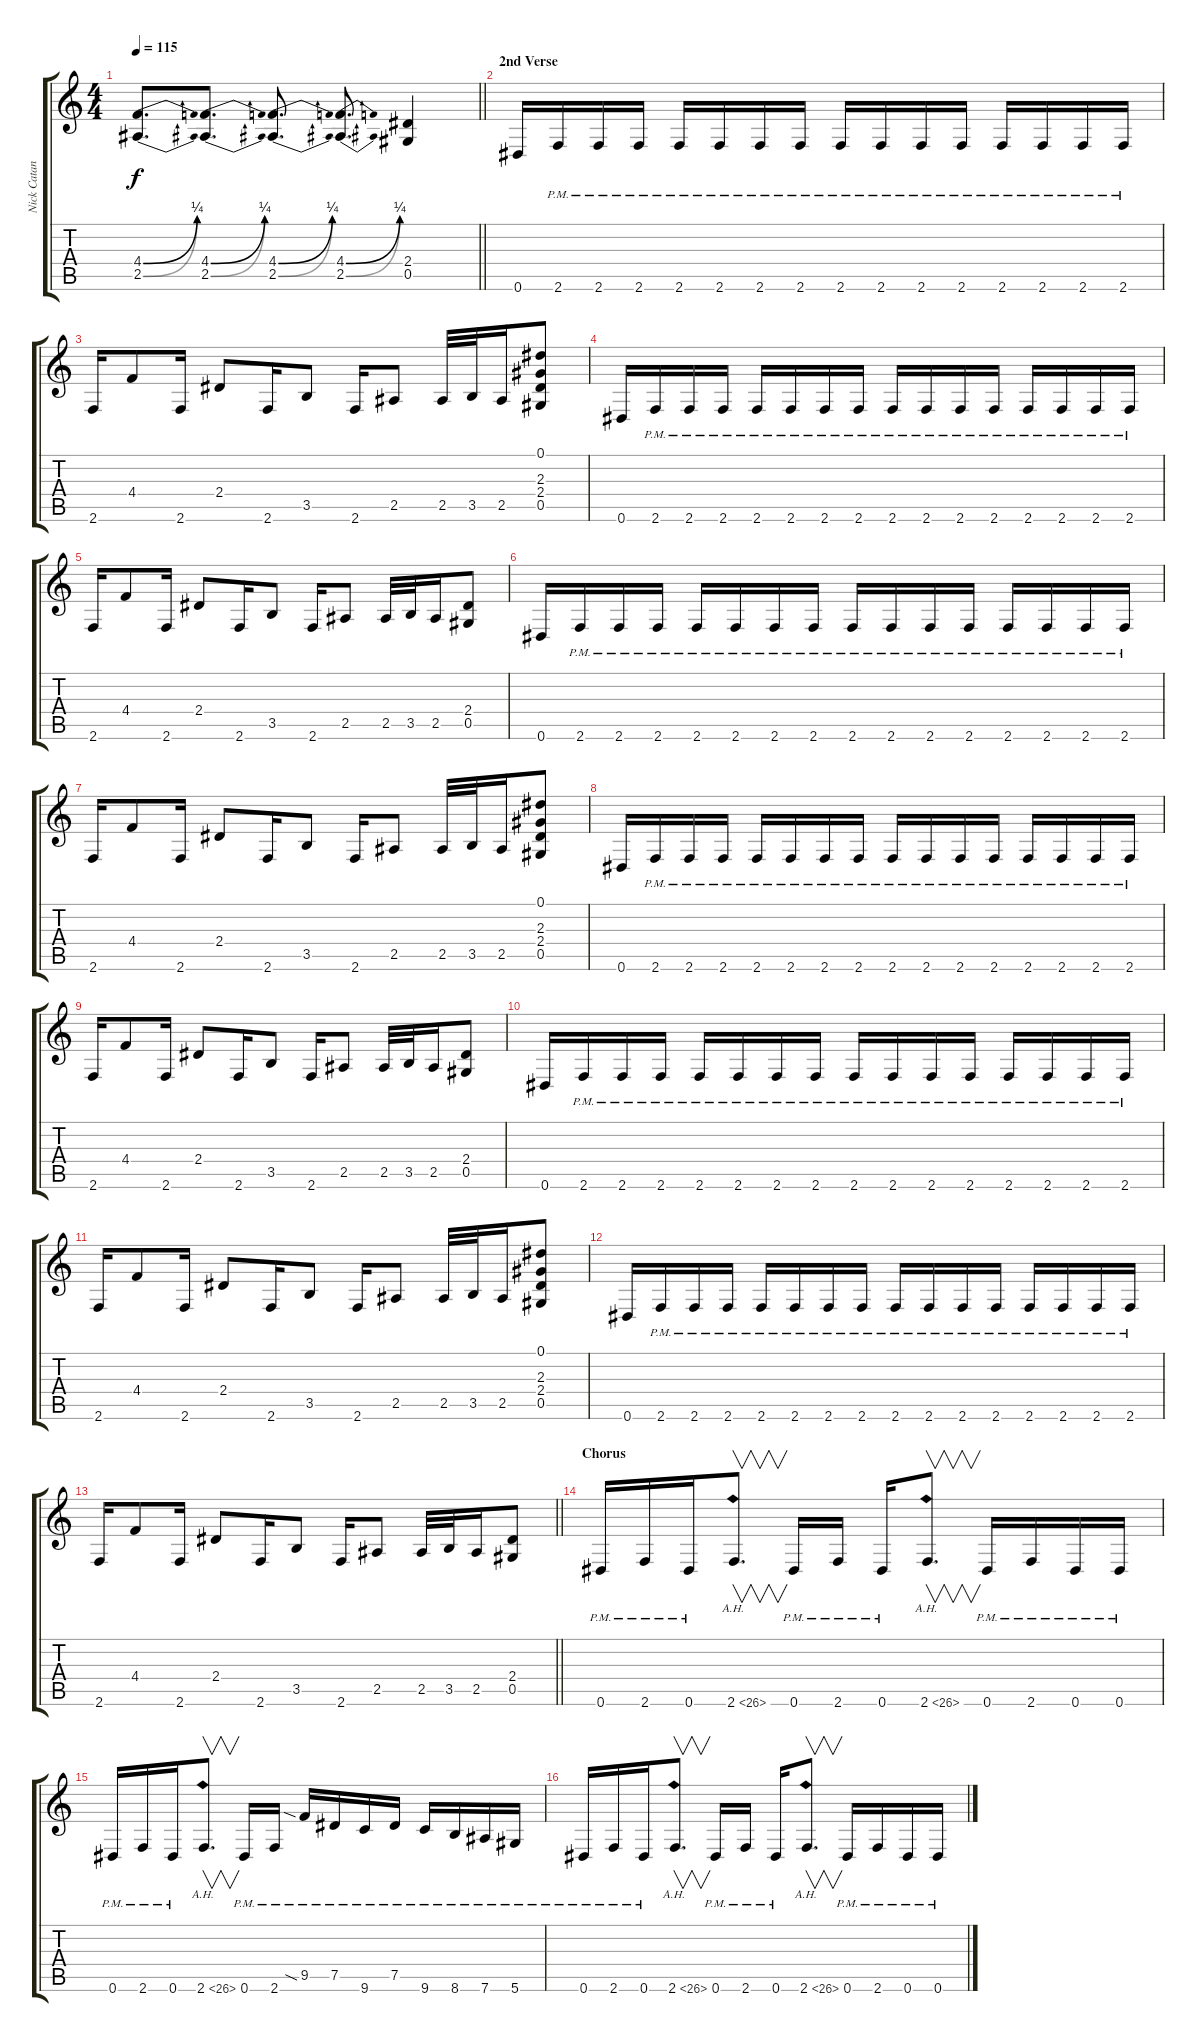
\track ("Nick Catanese" "Nick Catan") {instrument distortionguitar}
\staff {score tabs}
\tuning (Eb4 Bb3 Gb3 Db3 Ab2 Eb2) {hide}
\ts (4 4)
\tempo 115
\clef g2
\barLineRight lightlight
\ks c
(4.4{be (bend 0 0 60 1)} 2.5{be (bend 0 0 60 1)}).8{d dy f} (4.4{be (bend 0 0 60 1)} 2.5{be (bend 0 0 60 1)}).8{d} (4.4{be (bend 0 0 60 1)} 2.5{be (bend 0 0 60 1)}).8{d} (4.4{be (bend 0 0 60 1)} 2.5{be (bend 0 0 60 1)}).8{d} (2.4 0.5).4 |
\section ("" "2nd Verse")
0.6.16 2.6{pm}.16 2.6{pm}.16 2.6{pm}.16 2.6{pm}.16 2.6{pm}.16 2.6{pm}.16 2.6{pm}.16 2.6{pm}.16 2.6{pm}.16 2.6{pm}.16 2.6{pm}.16 2.6{pm}.16 2.6{pm}.16 2.6{pm}.16 2.6{pm}.16 |
2.6.16 4.4.8 2.6.16 2.4.8 2.6.16 3.5.8 2.6.16 2.5.8 2.5.32 3.5.32 2.5.16 (0.1 2.3 2.4 0.5).8 |
0.6.16 2.6{pm}.16 2.6{pm}.16 2.6{pm}.16 2.6{pm}.16 2.6{pm}.16 2.6{pm}.16 2.6{pm}.16 2.6{pm}.16 2.6{pm}.16 2.6{pm}.16 2.6{pm}.16 2.6{pm}.16 2.6{pm}.16 2.6{pm}.16 2.6{pm}.16 |
2.6.16 4.4.8 2.6.16 2.4.8 2.6.16 3.5.8 2.6.16 2.5.8 2.5.32 3.5.32 2.5.16 (2.4 0.5).8 |
0.6.16 2.6{pm}.16 2.6{pm}.16 2.6{pm}.16 2.6{pm}.16 2.6{pm}.16 2.6{pm}.16 2.6{pm}.16 2.6{pm}.16 2.6{pm}.16 2.6{pm}.16 2.6{pm}.16 2.6{pm}.16 2.6{pm}.16 2.6{pm}.16 2.6{pm}.16 |
2.6.16 4.4.8 2.6.16 2.4.8 2.6.16 3.5.8 2.6.16 2.5.8 2.5.32 3.5.32 2.5.16 (0.1 2.3 2.4 0.5).8 |
0.6.16 2.6{pm}.16 2.6{pm}.16 2.6{pm}.16 2.6{pm}.16 2.6{pm}.16 2.6{pm}.16 2.6{pm}.16 2.6{pm}.16 2.6{pm}.16 2.6{pm}.16 2.6{pm}.16 2.6{pm}.16 2.6{pm}.16 2.6{pm}.16 2.6{pm}.16 |
2.6.16 4.4.8 2.6.16 2.4.8 2.6.16 3.5.8 2.6.16 2.5.8 2.5.32 3.5.32 2.5.16 (2.4 0.5).8 |
0.6.16 2.6{pm}.16 2.6{pm}.16 2.6{pm}.16 2.6{pm}.16 2.6{pm}.16 2.6{pm}.16 2.6{pm}.16 2.6{pm}.16 2.6{pm}.16 2.6{pm}.16 2.6{pm}.16 2.6{pm}.16 2.6{pm}.16 2.6{pm}.16 2.6{pm}.16 |
2.6.16 4.4.8 2.6.16 2.4.8 2.6.16 3.5.8 2.6.16 2.5.8 2.5.32 3.5.32 2.5.16 (0.1 2.3 2.4 0.5).8 |
0.6.16 2.6{pm}.16 2.6{pm}.16 2.6{pm}.16 2.6{pm}.16 2.6{pm}.16 2.6{pm}.16 2.6{pm}.16 2.6{pm}.16 2.6{pm}.16 2.6{pm}.16 2.6{pm}.16 2.6{pm}.16 2.6{pm}.16 2.6{pm}.16 2.6{pm}.16 |
\barLineRight lightlight
2.6.16 4.4.8 2.6.16 2.4.8 2.6.16 3.5.8 2.6.16 2.5.8 2.5.32 3.5.32 2.5.16 (2.4 0.5).8 |
\section ("" "Chorus")
0.6{pm}.16 2.6{pm}.16 0.6{pm}.16 2.6{ah 24}.8{v d} 0.6{pm}.16 2.6{pm}.16 0.6{pm}.16 2.6{ah 24}.8{v d} 0.6{pm}.16 2.6{pm}.16 0.6{pm}.16 0.6{pm}.16 |
0.6{pm}.16 2.6{pm}.16 0.6{pm}.16 2.6{ah 24}.8{v d} 0.6{pm}.16 2.6{pm}.16 9.5{sia pm}.16 7.5{pm}.16 9.6{pm}.16 7.5{pm}.16 9.6{pm}.16 8.6{pm}.16 7.6{pm}.16 5.6{pm}.16 |
0.6{pm}.16 2.6{pm}.16 0.6{pm}.16 2.6{ah 24}.8{v d} 0.6{pm}.16 2.6{pm}.16 0.6{pm}.16 2.6{ah 24}.8{v d} 0.6{pm}.16 2.6{pm}.16 0.6{pm}.16 0.6{pm}.16
